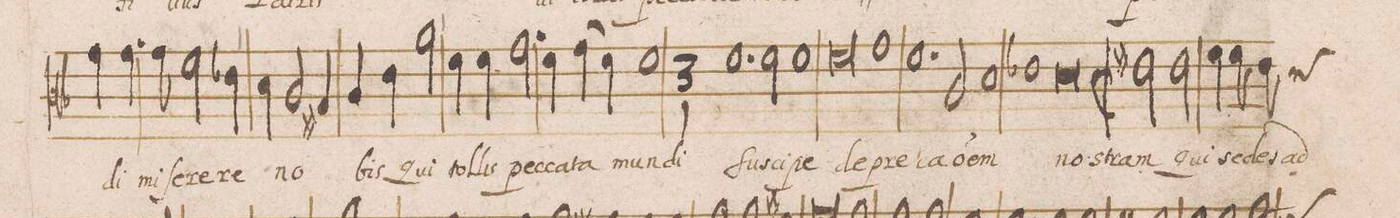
**kern	**text
*I"DISCANTVS	*
*clefC3	*
*k[b-]	*
*met(C|)	*
*M2\1	*
4g\	-di
4.g\	mi-
8g\	-ſe-
2f#\	-re-
4e-X\	-re
=41-	=41-
4d\	no-
2c/	.
4Bn/	.
4c/	-bis
4eny\	Qui
2a\	tol-
=42-	=42-
4fny\	-lis
4f\	pec-
2.g\	-ca-
4f\	-ta
(4g\	mun-
4f\)	.
=43-	=43-
1f	-di
1ryy	.
=44-	=44-
*M3/1	*
1.f	Sus-
2f\	-ci-
1f	-pe
=45-	=45-
0f	de-
1g	-pre-
=46-	=46-
1.f	-ca-
2c/	-(ti-
1d	-o-
=47-	=47-
1e-X	-nem)
*col	*
0d	no-
*Xcol	*
=48-	=48-
*M2/1	*
*met(C|)	*
2en\	-stram
2e\	qui
4f\	se-
8f\	-des
8e\	ad
*custos:d	*
*-	*-
